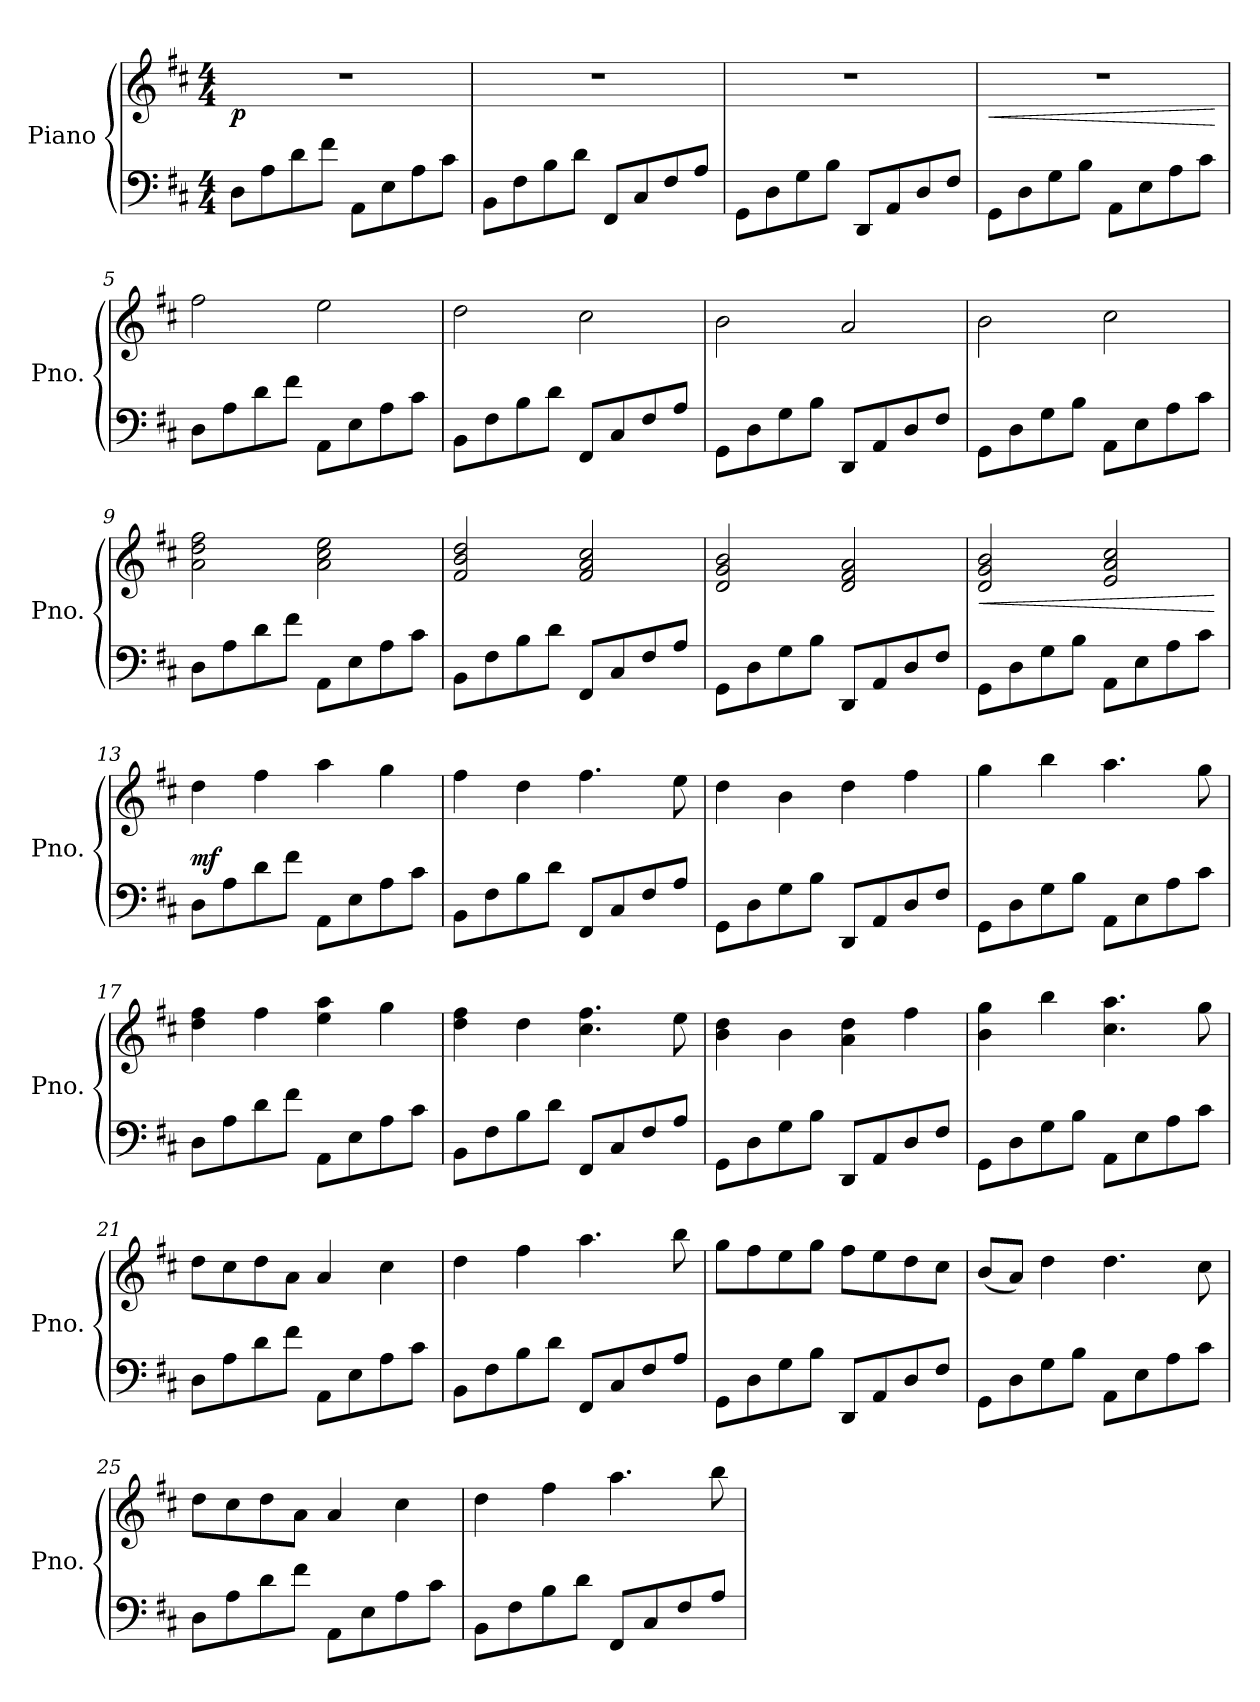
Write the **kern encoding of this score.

**kern	**kern	**dynam
*part1	*part1	*part1
*staff2	*staff1	*staff1/2
*I"Piano	*	*
*I'Pno.	*	*
*clefF4	*clefG2	*
*k[f#c#]	*k[f#c#]	*
*M4/4	*M4/4	*
*MM100	*MM100	*
=1	=1	=1
!	!	!LO:DY:b
8D\L	1r	p
8A\	.	.
8d\	.	.
8f#\J	.	.
8AA\L	.	.
8E\	.	.
8A\	.	.
8c#\J	.	.
=2	=2	=2
8BB\L	1r	.
8F#\	.	.
8B\	.	.
8d\J	.	.
8FF#/L	.	.
8C#/	.	.
8F#/	.	.
8A/J	.	.
=3	=3	=3
8GG\L	1r	.
8D\	.	.
8G\	.	.
8B\J	.	.
8DD/L	.	.
8AA/	.	.
8D/	.	.
8F#/J	.	.
=4	=4	=4
!	!	!LO:HP:b
8GG\L	1r	<
8D\	.	.
8G\	.	.
8B\J	.	.
8AA\L	.	.
8E\	.	.
8A\	.	.
8c#\J	.	.
.	.	[
=5	=5	=5
!	!	!LO:DY:a=2
8D\L	2ff#\	other-dynamics
8A\	.	.
8d\	.	.
8f#\J	.	.
8AA\L	2ee\	.
8E\	.	.
8A\	.	.
8c#\J	.	.
!!LO:LB:g=z
=6	=6	=6
8BB\L	2dd\	.
8F#\	.	.
8B\	.	.
8d\J	.	.
8FF#/L	2cc#\	.
8C#/	.	.
8F#/	.	.
8A/J	.	.
=7	=7	=7
8GG\L	2b\	.
8D\	.	.
8G\	.	.
8B\J	.	.
8DD/L	2a/	.
8AA/	.	.
8D/	.	.
8F#/J	.	.
=8	=8	=8
8GG\L	2b\	.
8D\	.	.
8G\	.	.
8B\J	.	.
8AA\L	2cc#\	.
8E\	.	.
8A\	.	.
8c#\J	.	.
=9	=9	=9
8D\L	2a\ 2dd\ 2ff#\	.
8A\	.	.
8d\	.	.
8f#\J	.	.
8AA\L	2a\ 2cc#\ 2ee\	.
8E\	.	.
8A\	.	.
8c#\J	.	.
=10	=10	=10
8BB\L	2f#/ 2b/ 2dd/	.
8F#\	.	.
8B\	.	.
8d\J	.	.
8FF#/L	2f#/ 2a/ 2cc#/	.
8C#/	.	.
8F#/	.	.
8A/J	.	.
!!LO:LB:g=z
=11	=11	=11
8GG\L	2d/ 2g/ 2b/	.
8D\	.	.
8G\	.	.
8B\J	.	.
8DD/L	2d/ 2f#/ 2a/	.
8AA/	.	.
8D/	.	.
8F#/J	.	.
=12	=12	=12
!	!	!LO:HP:b
8GG\L	2d/ 2g/ 2b/	<
8D\	.	.
8G\	.	.
8B\J	.	.
8AA\L	2e/ 2a/ 2cc#/	.
8E\	.	.
8A\	.	.
8c#\J	.	.
.	.	[
=13	=13	=13
!	!	!LO:DY:a=2
8D\L	4dd\	mf
8A\	.	.
8d\	4ff#\	.
8f#\J	.	.
8AA\L	4aa\	.
8E\	.	.
8A\	4gg\	.
8c#\J	.	.
=14	=14	=14
8BB\L	4ff#\	.
8F#\	.	.
8B\	4dd\	.
8d\J	.	.
8FF#/L	4.ff#\	.
8C#/	.	.
8F#/	.	.
8A/J	8ee\	.
=15	=15	=15
8GG\L	4dd\	.
8D\	.	.
8G\	4b\	.
8B\J	.	.
8DD/L	4dd\	.
8AA/	.	.
8D/	4ff#\	.
8F#/J	.	.
!!LO:LB:g=z
=16	=16	=16
8GG\L	4gg\	.
8D\	.	.
8G\	4bb\	.
8B\J	.	.
8AA\L	4.aa\	.
8E\	.	.
8A\	.	.
8c#\J	8gg\	.
=17	=17	=17
8D\L	4dd\ 4ff#\	.
8A\	.	.
8d\	4ff#\	.
8f#\J	.	.
8AA\L	4ee\ 4aa\	.
8E\	.	.
8A\	4gg\	.
8c#\J	.	.
=18	=18	=18
8BB\L	4dd\ 4ff#\	.
8F#\	.	.
8B\	4dd\	.
8d\J	.	.
8FF#/L	4.cc#\ 4.ff#\	.
8C#/	.	.
8F#/	.	.
8A/J	8ee\	.
=19	=19	=19
8GG\L	4b\ 4dd\	.
8D\	.	.
8G\	4b\	.
8B\J	.	.
8DD/L	4a\ 4dd\	.
8AA/	.	.
8D/	4ff#\	.
8F#/J	.	.
=20	=20	=20
8GG\L	4b\ 4gg\	.
8D\	.	.
8G\	4bb\	.
8B\J	.	.
8AA\L	4.cc#\ 4.aa\	.
8E\	.	.
8A\	.	.
8c#\J	8gg\	.
!!LO:LB:g=z
=21	=21	=21
8D\L	8dd\L	.
8A\	8cc#\	.
8d\	8dd\	.
8f#\J	8a\J	.
8AA\L	4a/	.
8E\	.	.
8A\	4cc#\	.
8c#\J	.	.
=22	=22	=22
8BB\L	4dd\	.
8F#\	.	.
8B\	4ff#\	.
8d\J	.	.
8FF#/L	4.aa\	.
8C#/	.	.
8F#/	.	.
8A/J	8bb\	.
=23	=23	=23
8GG\L	8gg\L	.
8D\	8ff#\	.
8G\	8ee\	.
8B\J	8gg\J	.
8DD/L	8ff#\L	.
8AA/	8ee\	.
8D/	8dd\	.
8F#/J	8cc#\J	.
=24	=24	=24
8GG\L	(<8b/L	.
8D\	8a/J)	.
8G\	4dd\	.
8B\J	.	.
8AA\L	4.dd\	.
8E\	.	.
8A\	.	.
8c#\J	8cc#\	.
=25	=25	=25
8D\L	8dd\L	.
8A\	8cc#\	.
8d\	8dd\	.
8f#\J	8a\J	.
8AA\L	4a/	.
8E\	.	.
8A\	4cc#\	.
8c#\J	.	.
!!LO:PB:g=z
=26	=26	=26
8BB\L	4dd\	.
8F#\	.	.
8B\	4ff#\	.
8d\J	.	.
8FF#/L	4.aa\	.
8C#/	.	.
8F#/	.	.
8A/J	8bb\	.
=	=	=
*-	*-	*-
